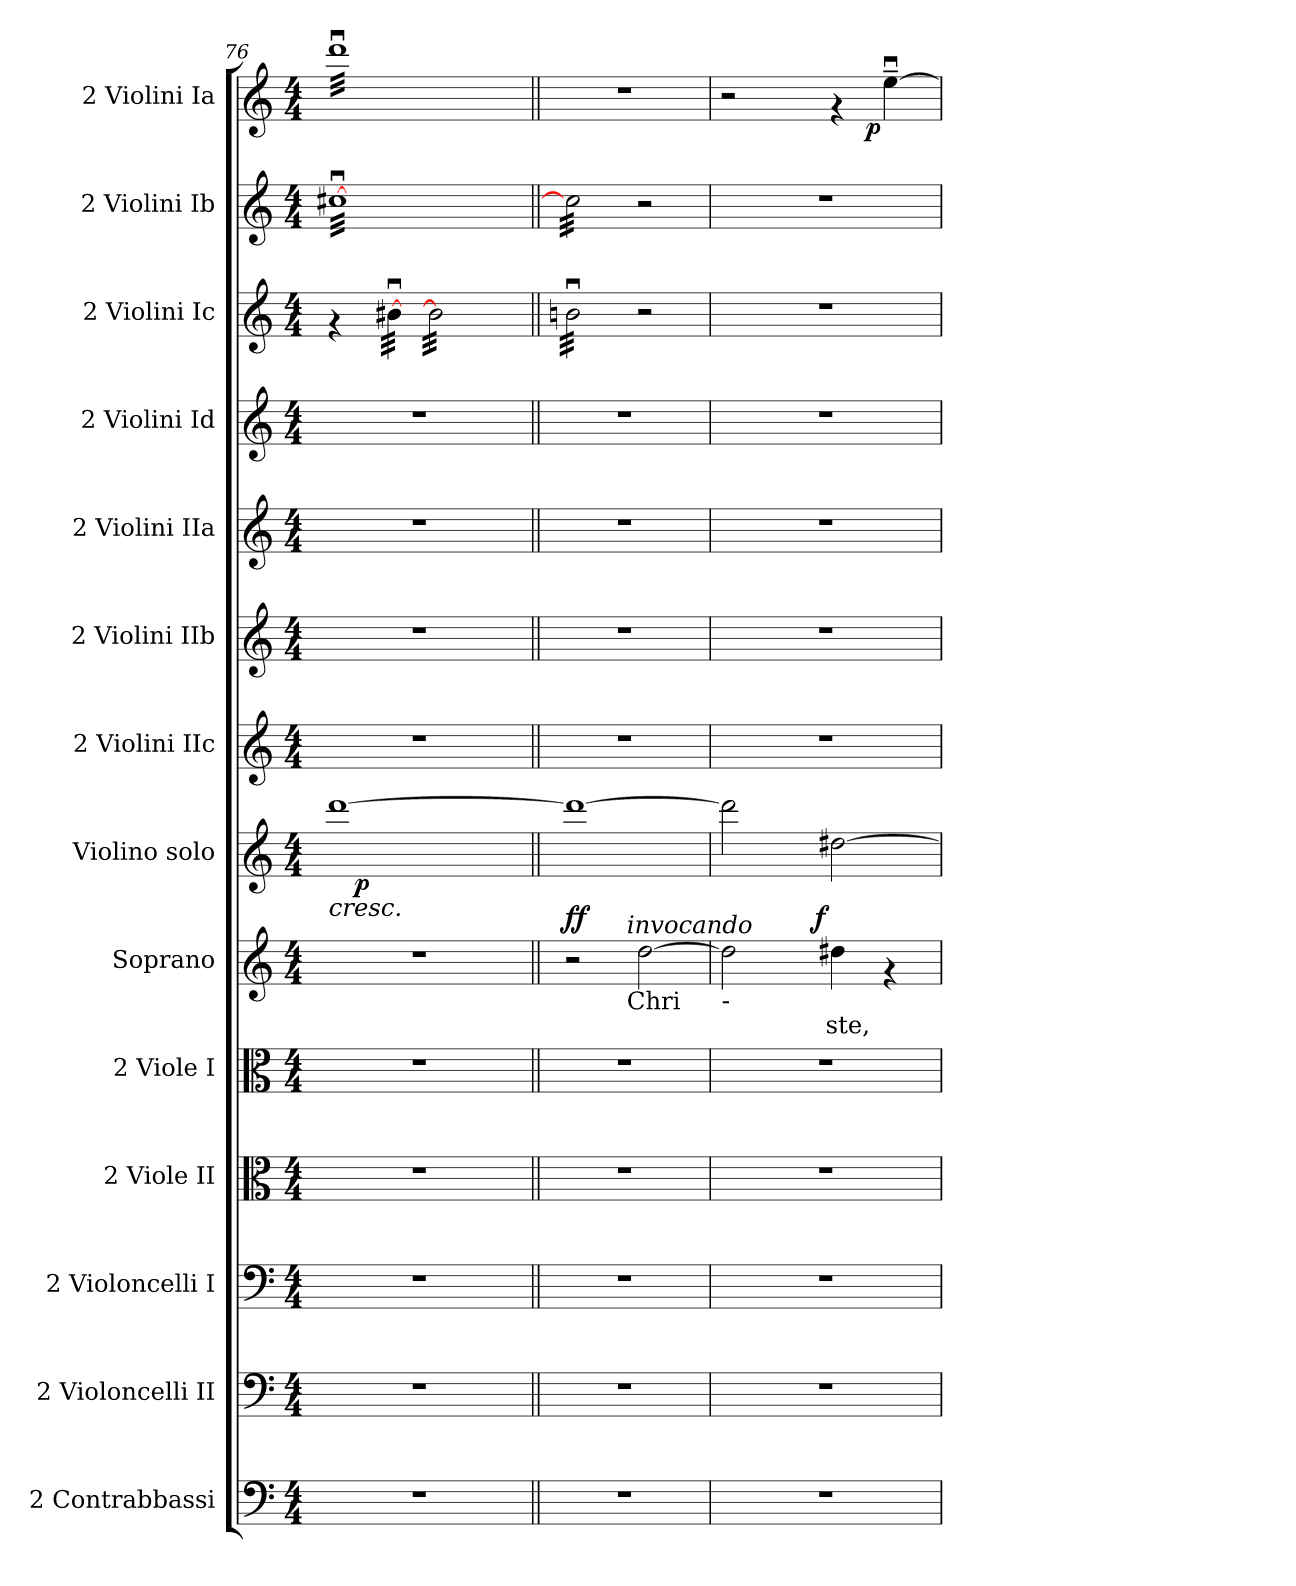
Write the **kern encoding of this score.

**kern	**kern	**kern	**kern	**kern	**kern	**text	**dynam	**kern	**dynam	**kern	**kern	**kern	**kern	**kern	**kern	**kern	**dynam
*part14	*part13	*part12	*part11	*part10	*part9	*part9	*part9	*part8	*part8	*part7	*part6	*part5	*part4	*part3	*part2	*part1	*part1
*staff14	*staff13	*staff12	*staff11	*staff10	*staff9	*staff9	*staff9	*staff8	*staff8	*staff7	*staff6	*staff5	*staff4	*staff3	*staff2	*staff1	*staff1
*I"2 Contrabbassi	*I"2 Violoncelli II	*I"2 Violoncelli I	*I"2 Viole II	*I"2 Viole I	*I"Soprano	*	*	*I"Violino solo	*	*I"2 Violini IIc	*I"2 Violini IIb	*I"2 Violini IIa	*I"2 Violini Id	*I"2 Violini Ic	*I"2 Violini Ib	*I"2 Violini Ia	*
*I'Cb.	*I'Vc. II	*I'Vc. I	*I'Vle II	*I'Vle I	*I'S.	*	*	*I'Vno solo	*	*I'Vni IIc	*I'Vni IIb	*I'Vni IIa	*I'Vni Id	*I'Vni Ic	*I'Vni Ib	*I'Vni Ia	*
!!LO:PB:g=z
*clefF4	*clefF4	*clefF4	*clefC3	*clefC3	*clefG2	*	*	*clefG2	*	*clefG2	*clefG2	*clefG2	*clefG2	*clefG2	*clefG2	*clefG2	*
*ITrd7c12	*	*	*	*	*	*	*	*	*	*	*	*	*	*	*	*	*
*k[]	*k[]	*k[]	*k[]	*k[]	*k[]	*	*	*k[]	*	*k[]	*k[]	*k[]	*k[]	*k[]	*k[]	*k[]	*
*C:	*C:	*C:	*C:	*C:	*C:	*	*	*C:	*	*C:	*C:	*C:	*C:	*C:	*C:	*C:	*
*M4/4	*M4/4	*M4/4	*M4/4	*M4/4	*M4/4	*	*	*M4/4	*	*M4/4	*M4/4	*M4/4	*M4/4	*M4/4	*M4/4	*M4/4	*
=76	=76	=76	=76	=76	=76	=76	=76	=76	=76	=76	=76	=76	=76	=76	=76	=76	=76
!	!	!	!	!	!	!	!	!	!LO:HP:b	!	!	!	!	!	!	!	!
*	*	*	*	*	*	*	*	*^	*	*	*	*	*	*	*	*	*
*	*	*	*	*	*	*	*	*	*	*	*	*	*	*	*	*tremolo	*	*
*	*	*	*	*	*	*	*	*	*	*	*	*	*	*	*	*	*tremolo	*
1r	1r	1r	1r	1r	1r	.	.	[>1ddd	16ryy	<	1r	1r	1r	1r	4rf	[>32cc#Xu>LLL	32dddu>LLL	.
.	.	.	.	.	.	.	.	.	.	.	.	.	.	.	.	32cc#Xu>	32dddu>	.
.	.	.	.	.	.	.	.	.	64ryy	.	.	.	.	.	.	32cc#Xu>	32dddu>	.
!	!	!	!	!	!	!	!	!	!	!LO:DY:b	!	!	!	!	!	!	!	!
.	.	.	.	.	.	.	.	.	2ryy	p	.	.	.	.	.	.	.	.
.	.	.	.	.	.	.	.	.	.	.	.	.	.	.	.	32cc#Xu>	32dddu>	.
.	.	.	.	.	.	.	.	.	.	.	.	.	.	.	.	32cc#Xu>	32dddu>	.
.	.	.	.	.	.	.	.	.	.	.	.	.	.	.	.	32cc#Xu>	32dddu>	.
.	.	.	.	.	.	.	.	.	.	.	.	.	.	.	.	32cc#Xu>	32dddu>	.
.	.	.	.	.	.	.	.	.	.	.	.	.	.	.	.	32cc#Xu>	32dddu>	.
*	*	*	*	*	*	*	*	*	*	*	*	*	*	*	*tremolo	*	*	*
.	.	.	.	.	.	.	.	.	.	.	.	.	.	.	[>32b#Xu>\LLL	32cc#Xu>	32dddu>	.
.	.	.	.	.	.	.	.	.	.	.	.	.	.	.	32b#Xu>\	32cc#Xu>	32dddu>	.
.	.	.	.	.	.	.	.	.	.	.	.	.	.	.	32b#Xu>\	32cc#Xu>	32dddu>	.
.	.	.	.	.	.	.	.	.	.	.	.	.	.	.	32b#Xu>\	32cc#Xu>	32dddu>	.
.	.	.	.	.	.	.	.	.	.	.	.	.	.	.	32b#Xu>\	32cc#Xu>	32dddu>	.
.	.	.	.	.	.	.	.	.	.	.	.	.	.	.	32b#Xu>\	32cc#Xu>	32dddu>	.
.	.	.	.	.	.	.	.	.	.	.	.	.	.	.	32b#Xu>\	32cc#Xu>	32dddu>	.
.	.	.	.	.	.	.	.	.	.	.	.	.	.	.	32b#Xu>\JJJ	32cc#Xu>	32dddu>	.
.	.	.	.	.	.	.	.	.	.	.	.	.	.	.	32b#\]LLL	32cc#Xu>	32dddu>	.
.	.	.	.	.	.	.	.	.	.	.	.	.	.	.	32b#\	32cc#Xu>	32dddu>	.
.	.	.	.	.	.	.	.	.	.	.	.	.	.	.	32b#\	32cc#Xu>	32dddu>	.
.	.	.	.	.	.	.	.	.	4ryy	.	.	.	.	.	.	.	.	.
.	.	.	.	.	.	.	.	.	.	.	.	.	.	.	32b#\	32cc#Xu>	32dddu>	.
.	.	.	.	.	.	.	.	.	.	.	.	.	.	.	32b#\	32cc#Xu>	32dddu>	.
.	.	.	.	.	.	.	.	.	.	.	.	.	.	.	32b#\	32cc#Xu>	32dddu>	.
.	.	.	.	.	.	.	.	.	.	.	.	.	.	.	32b#\	32cc#Xu>	32dddu>	.
.	.	.	.	.	.	.	.	.	.	.	.	.	.	.	32b#\	32cc#Xu>	32dddu>	.
.	.	.	.	.	.	.	.	.	.	.	.	.	.	.	32b#\	32cc#Xu>	32dddu>	.
.	.	.	.	.	.	.	.	.	.	.	.	.	.	.	32b#\	32cc#Xu>	32dddu>	.
.	.	.	.	.	.	.	.	.	.	.	.	.	.	.	32b#\	32cc#Xu>	32dddu>	.
.	.	.	.	.	.	.	.	.	8ryy	.	.	.	.	.	.	.	.	.
.	.	.	.	.	.	.	.	.	.	.	.	.	.	.	32b#\	32cc#Xu>	32dddu>	.
.	.	.	.	.	.	.	.	.	.	.	.	.	.	.	32b#\	32cc#Xu>	32dddu>	.
.	.	.	.	.	.	.	.	.	.	.	.	.	.	.	32b#\	32cc#Xu>	32dddu>	.
.	.	.	.	.	.	.	.	.	.	.	.	.	.	.	32b#\	32cc#Xu>	32dddu>	.
.	.	.	.	.	.	.	.	.	32.ryy	.	.	.	.	.	.	.	.	.
.	.	.	.	.	.	.	.	.	.	.	.	.	.	.	32b#\JJJ	32cc#Xu>JJJ	32dddu>JJJ	.
*	*	*	*	*	*	*	*	*	*	*	*	*	*	*	*	*	*Xtremolo	*
.	.	.	.	.	.	.	.	.	.	[	.	.	.	.	.	.	.	.
=77||	=77||	=77||	=77||	=77||	=77||	=77||	=77||	=77||	=77||	=77||	=77||	=77||	=77||	=77||	=77||	=77||	=77||	=77||
!	!	!	!	!	!	!	!LO:DY:a	!	!	!	!	!	!	!	!	!	!	!
*	*	*	*	*	*^	*	*	*v	*v	*	*	*	*	*	*	*	*	*
1r	1r	1r	1r	1r	2r	4...ryy	.	ff	1ddd_>	.	1r	1r	1r	1r	32bnu>\LLL	32cc#\]LLL	1r	.
.	.	.	.	.	.	.	.	.	.	.	.	.	.	.	32bnu>\	32cc#\	.	.
.	.	.	.	.	.	.	.	.	.	.	.	.	.	.	32bnu>\	32cc#\	.	.
.	.	.	.	.	.	.	.	.	.	.	.	.	.	.	32bnu>\	32cc#\	.	.
.	.	.	.	.	.	.	.	.	.	.	.	.	.	.	32bnu>\	32cc#\	.	.
.	.	.	.	.	.	.	.	.	.	.	.	.	.	.	32bnu>\	32cc#\	.	.
.	.	.	.	.	.	.	.	.	.	.	.	.	.	.	32bnu>\	32cc#\	.	.
.	.	.	.	.	.	.	.	.	.	.	.	.	.	.	32bnu>\	32cc#\	.	.
.	.	.	.	.	.	.	.	.	.	.	.	.	.	.	32bnu>\	32cc#\	.	.
.	.	.	.	.	.	.	.	.	.	.	.	.	.	.	32bnu>\	32cc#\	.	.
.	.	.	.	.	.	.	.	.	.	.	.	.	.	.	32bnu>\	32cc#\	.	.
.	.	.	.	.	.	.	.	.	.	.	.	.	.	.	32bnu>\	32cc#\	.	.
.	.	.	.	.	.	.	.	.	.	.	.	.	.	.	32bnu>\	32cc#\	.	.
.	.	.	.	.	.	.	.	.	.	.	.	.	.	.	32bnu>\	32cc#\	.	.
.	.	.	.	.	.	.	.	.	.	.	.	.	.	.	32bnu>\	32cc#\	.	.
!	!	!	!	!	!	!LO:TX:a:i:t=invocando	!	!	!	!	!	!	!	!	!	!	!	!
!	!	!	!	!	!	!LO:TX:b:t=Chri	!	!	!	!	!	!	!	!	!	!	!	!
.	.	.	.	.	.	2ryy	.	.	.	.	.	.	.	.	32bnu>\JJJ	32cc#\JJJ	.	.
*	*	*	*	*	*	*	*	*	*	*	*	*	*	*	*	*Xtremolo	*	*
*	*	*	*	*	*	*	*	*	*	*	*	*	*	*	*Xtremolo	*	*	*
!	!	!	!	!	!	!	!LO:LY:b:cj	!	!	!	!	!	!	!	!	!	!	!
.	.	.	.	.	[>2dd\	.	.	.	.	.	.	.	.	.	2r	2r	.	.
.	.	.	.	.	.	32ryy	.	.	.	.	.	.	.	.	.	.	.	.
=78	=78	=78	=78	=78	=78	=78	=78	=78	=78	=78	=78	=78	=78	=78	=78	=78	=78	=78
!	!	!	!	!	!LO:TX:b:t=-	!	!	!	!	!	!	!	!	!	!	!	!	!
!	!	!	!	!	!	!	!LO:LY:b:cj	!	!	!	!	!	!	!	!	!	!	!
*	*	*	*	*	*	*	*	*	*	*	*	*	*	*	*	*	*^	*
1r	1r	1r	1r	1r	2dd\]	4ryy	.	.	2ddd\]	.	1r	1r	1r	1r	1r	1r	2r	2ryy	.
.	.	.	.	.	.	8ryy	.	.	.	.	.	.	.	.	.	.	.	.	.
.	.	.	.	.	.	16ryy	.	.	.	.	.	.	.	.	.	.	.	.	.
.	.	.	.	.	.	64ryy	.	.	.	.	.	.	.	.	.	.	.	.	.
!	!	!	!	!	!	!	!	!LO:DY:a	!	!	!	!	!	!	!	!	!	!	!
.	.	.	.	.	.	2ryy	.	f	.	.	.	.	.	.	.	.	.	.	.
!	!	!	!	!	!	!	!LO:LY:b:cj	!	!	!	!	!	!	!	!	!	!	!	!
.	.	.	.	.	4dd#X\	.	ste,	.	[>2dd#X\	.	.	.	.	.	.	.	4rf	8.ryy	.
!	!	!	!	!	!	!	!	!	!	!	!	!	!	!	!	!	!	!	!LO:DY:b
.	.	.	.	.	.	.	.	.	.	.	.	.	.	.	.	.	.	4ryy	p
.	.	.	.	.	4rf	.	.	.	.	.	.	.	.	.	.	.	[>4eeu>~>\	.	.
.	.	.	.	.	.	.	.	.	.	.	.	.	.	.	.	.	.	16ryy	.
.	.	.	.	.	.	32.ryy	.	.	.	.	.	.	.	.	.	.	.	.	.
*	*	*	*	*	*v	*v	*	*	*	*	*	*	*	*	*	*	*v	*v	*
=	=	=	=	=	=	=	=	=	=	=	=	=	=	=	=	=	=
*-	*-	*-	*-	*-	*-	*-	*-	*-	*-	*-	*-	*-	*-	*-	*-	*-	*-
